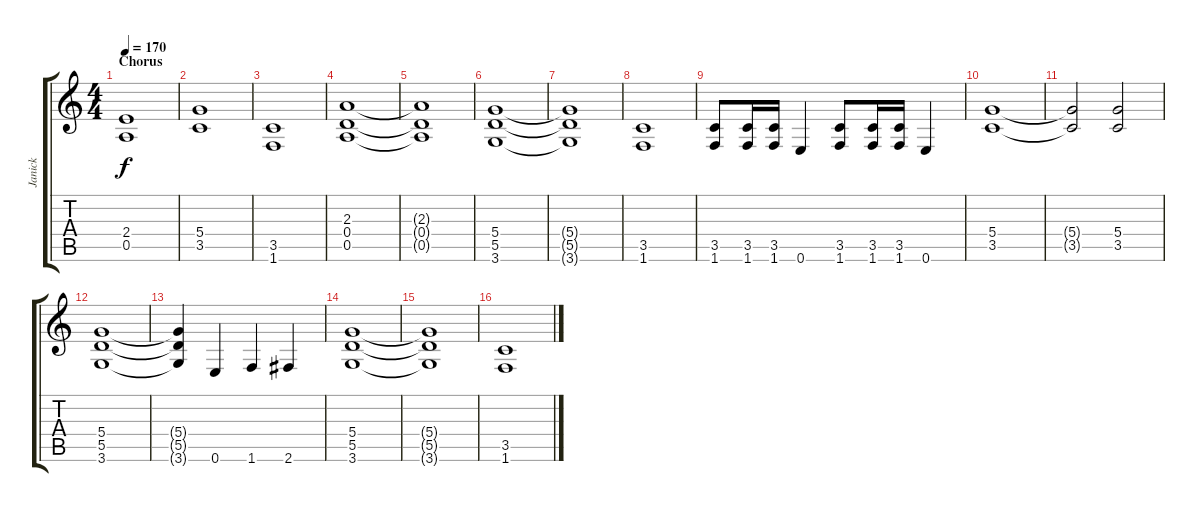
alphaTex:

\track ("Janick" "Janick") {instrument distortionguitar}
\staff {score tabs}
\tuning (E4 B3 G3 D3 A2 E2) {hide}
\ts (4 4)
\section ("" "Chorus")
\tempo 170
\clef g2
\ks c
(2.4 0.5).1{dy f} |
(5.4 3.5).1 |
(3.5 1.6).1 |
(2.3 0.4 0.5).1 |
(2.3{t} 0.4{t} 0.5{t}).1 |
(5.4 5.5 3.6).1 |
(5.4{t} 5.5{t} 3.6{t}).1 |
(3.5 1.6).1 |
(3.5 1.6).8 (3.5 1.6).16 (3.5 1.6).16 0.6.4 (3.5 1.6).8 (3.5 1.6).16 (3.5 1.6).16 0.6.4 |
(5.4 3.5).1 |
(5.4{t} 3.5{t}).2 (5.4 3.5).2 |
(5.4 5.5 3.6).1 |
(5.4{t} 5.5{t} 3.6{t}).4 0.6.4 1.6.4 2.6.4 |
(5.4 5.5 3.6).1 |
(5.4{t} 5.5{t} 3.6{t}).1 |
(3.5 1.6).1
